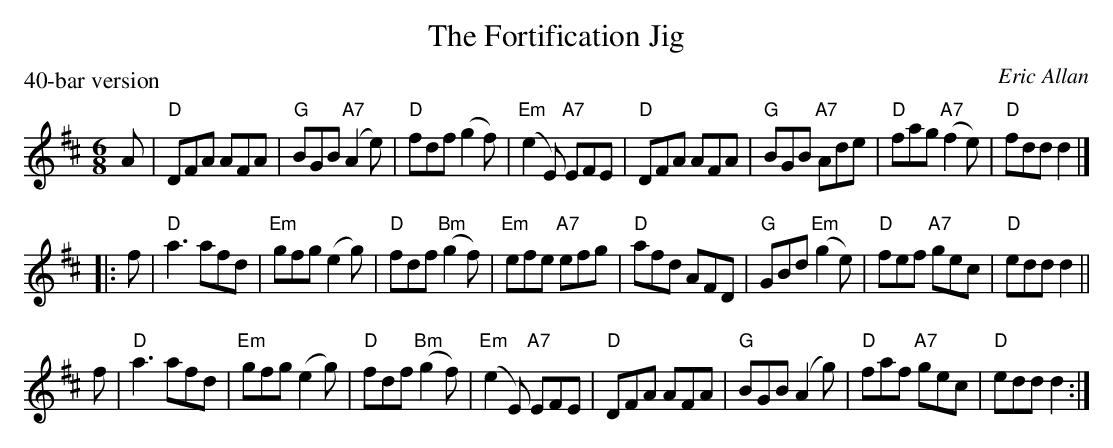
X:1
T: The Fortification Jig
C: Eric Allan
P: 40-bar version
M: 6/8
L: 1/8
K: D
   A \
| "D"DFA AFA | "G"BGB "A7"(A2e) | "D"fdf (g2f) | "Em"(e2E) "A7"EFE \
| "D"DFA AFA | "G"BGB "A7"Ade | "D"fag "A7"(f2e) | "D"fdd d2 |]
|: f \
| "D"a3 afd | "Em"gfg (e2g) | "D"fdf "Bm"(g2f) | "Em"efe "A7"efg \
| "D"afd AFD | "G"GBd "Em"(g2e) | "D"fef "A7"gec | "D"edd d2 ||
y2 f \
| "D"a3 afd | "Em"gfg (e2g) | "D"fdf "Bm"(g2f) | "Em"(e2E) "A7"EFE \
| "D"DFA AFA | "G"BGB (A2g) | "D"faf "A7"gec | "D"edd d2 :|
